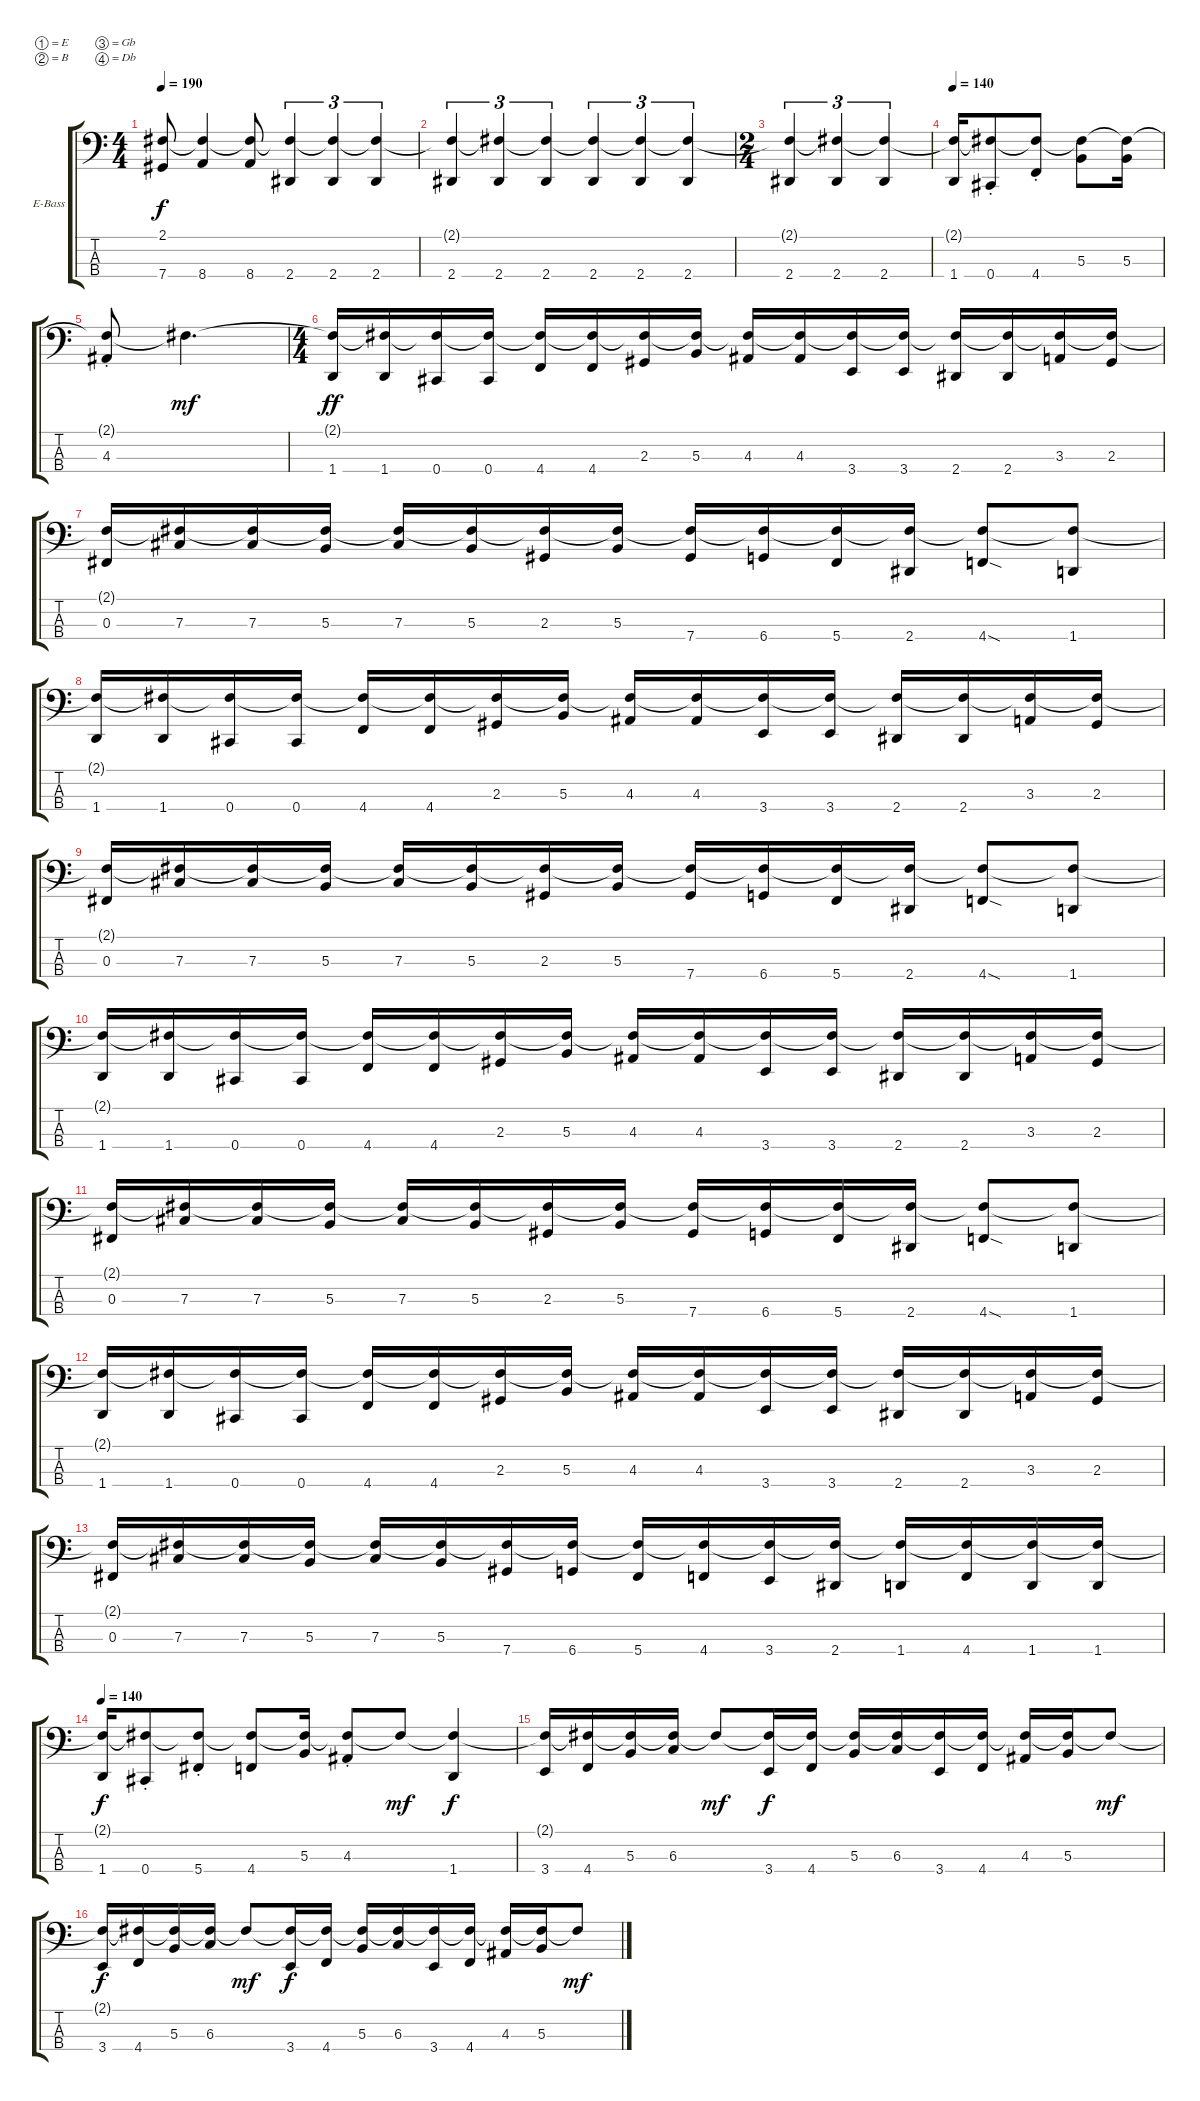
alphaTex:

\bracketExtendMode groupsimilarinstruments
\firstSystemTrackNameOrientation horizontal
\otherSystemsTrackNameOrientation horizontal
\track ("Dan" "E-Bass") {instrument electricbasspick}
\staff {score tabs}
\tuning (E2 B1 Gb1 Db1)
\ts (4 4)
\tempo 190
\clef f4
\ks c
(7.4 2.1{t}).8{dy f} (8.4 2.1{t}).4 (8.4 2.1{t}).8 (2.4 2.1{t}).4{tu (3 2)} (2.4 2.1{t}).4{tu (3 2)} (2.4 2.1{t}).4{tu (3 2)} |
(2.4 2.1{t}).4{tu (3 2)} (2.4 2.1{t}).4{tu (3 2)} (2.4 2.1{t}).4{tu (3 2)} (2.4 2.1{t}).4{tu (3 2)} (2.4 2.1{t}).4{tu (3 2)} (2.4 2.1{t}).4{tu (3 2)} |
\ts (2 4)
\beaming (8 2 2)
(2.4 2.1{t}).4{tu (3 2)} (2.4 2.1{t}).4{tu (3 2)} (2.4 2.1{t}).4{tu (3 2)} |
\tempo 140
(1.4 2.1{t}).16 (0.4{st} 2.1{t}).8 (4.4{st} 2.1{t}).8 (5.3 2.1{t}).8 (5.3 2.1{t}).16 |
(4.3{st} 2.1{t}).8 2.1{t}.4{d dy mf} |
\ts (4 4)
\beaming (8 2 2 2 2)
(1.4 2.1{t}).16{dy ff} (1.4 2.1{t}).16 (0.4 2.1{t}).16 (0.4 2.1{t}).16 (4.4 2.1{t}).16 (4.4 2.1{t}).16 (2.3 2.1{t}).16 (5.3 2.1{t}).16 (4.3 2.1{t}).16 (4.3 2.1{t}).16 (3.4 2.1{t}).16 (3.4 2.1{t}).16 (2.4 2.1{t}).16 (2.4 2.1{t}).16 (3.3 2.1{t}).16 (2.3 2.1{t}).16 |
(0.3 2.1{t}).16 (7.3 2.1{t}).16 (7.3 2.1{t}).16 (5.3 2.1{t}).16 (7.3 2.1{t}).16 (5.3 2.1{t}).16 (2.3 2.1{t}).16 (5.3 2.1{t}).16 (7.4 2.1{t}).16 (6.4 2.1{t}).16 (5.4 2.1{t}).16 (2.4 2.1{t}).16 (4.4{sod} 2.1{t}).8 (1.4 2.1{t}).8 |
(1.4 2.1{t}).16 (1.4 2.1{t}).16 (0.4 2.1{t}).16 (0.4 2.1{t}).16 (4.4 2.1{t}).16 (4.4 2.1{t}).16 (2.3 2.1{t}).16 (5.3 2.1{t}).16 (4.3 2.1{t}).16 (4.3 2.1{t}).16 (3.4 2.1{t}).16 (3.4 2.1{t}).16 (2.4 2.1{t}).16 (2.4 2.1{t}).16 (3.3 2.1{t}).16 (2.3 2.1{t}).16 |
(0.3 2.1{t}).16 (7.3 2.1{t}).16 (7.3 2.1{t}).16 (5.3 2.1{t}).16 (7.3 2.1{t}).16 (5.3 2.1{t}).16 (2.3 2.1{t}).16 (5.3 2.1{t}).16 (7.4 2.1{t}).16 (6.4 2.1{t}).16 (5.4 2.1{t}).16 (2.4 2.1{t}).16 (4.4{sod} 2.1{t}).8 (1.4 2.1{t}).8 |
(1.4 2.1{t}).16 (1.4 2.1{t}).16 (0.4 2.1{t}).16 (0.4 2.1{t}).16 (4.4 2.1{t}).16 (4.4 2.1{t}).16 (2.3 2.1{t}).16 (5.3 2.1{t}).16 (4.3 2.1{t}).16 (4.3 2.1{t}).16 (3.4 2.1{t}).16 (3.4 2.1{t}).16 (2.4 2.1{t}).16 (2.4 2.1{t}).16 (3.3 2.1{t}).16 (2.3 2.1{t}).16 |
(0.3 2.1{t}).16 (7.3 2.1{t}).16 (7.3 2.1{t}).16 (5.3 2.1{t}).16 (7.3 2.1{t}).16 (5.3 2.1{t}).16 (2.3 2.1{t}).16 (5.3 2.1{t}).16 (7.4 2.1{t}).16 (6.4 2.1{t}).16 (5.4 2.1{t}).16 (2.4 2.1{t}).16 (4.4{sod} 2.1{t}).8 (1.4 2.1{t}).8 |
(1.4 2.1{t}).16 (1.4 2.1{t}).16 (0.4 2.1{t}).16 (0.4 2.1{t}).16 (4.4 2.1{t}).16 (4.4 2.1{t}).16 (2.3 2.1{t}).16 (5.3 2.1{t}).16 (4.3 2.1{t}).16 (4.3 2.1{t}).16 (3.4 2.1{t}).16 (3.4 2.1{t}).16 (2.4 2.1{t}).16 (2.4 2.1{t}).16 (3.3 2.1{t}).16 (2.3 2.1{t}).16 |
(0.3 2.1{t}).16 (7.3 2.1{t}).16 (7.3 2.1{t}).16 (5.3 2.1{t}).16 (7.3 2.1{t}).16 (5.3 2.1{t}).16 (7.4 2.1{t}).16 (6.4 2.1{t}).16 (5.4 2.1{t}).16 (4.4 2.1{t}).16 (3.4 2.1{t}).16 (2.4 2.1{t}).16 (1.4 2.1{t}).16 (4.4 2.1{t}).16 (1.4 2.1{t}).16 (1.4 2.1{t}).16 |
\tempo 140
(1.4 2.1{t}).16{dy f} (0.4{st} 2.1{t}).8 (5.4{st} 2.1{t}).8 (4.4 2.1{t}).8 (5.3 2.1{t}).16 (4.3{st} 2.1{t}).8 2.1{t}.8{dy mf} (1.4 2.1{t}).4{dy f} |
(3.4 2.1{t}).16 (4.4 2.1{t}).16 (5.3 2.1{t}).16 (6.3 2.1{t}).16 2.1{t}.8{dy mf} (3.4 2.1{t}).16{dy f} (4.4 2.1{t}).16 (5.3 2.1{t}).16 (6.3 2.1{t}).16 (3.4 2.1{t}).16 (4.4 2.1{t}).16 (4.3 2.1{t}).16 (5.3 2.1{t}).16 2.1{t}.8{dy mf} |
(3.4 2.1{t}).16{dy f} (4.4 2.1{t}).16 (5.3 2.1{t}).16 (6.3 2.1{t}).16 2.1{t}.8{dy mf} (3.4 2.1{t}).16{dy f} (4.4 2.1{t}).16 (5.3 2.1{t}).16 (6.3 2.1{t}).16 (3.4 2.1{t}).16 (4.4 2.1{t}).16 (4.3 2.1{t}).16 (5.3 2.1{t}).16 2.1{t}.8{dy mf}
